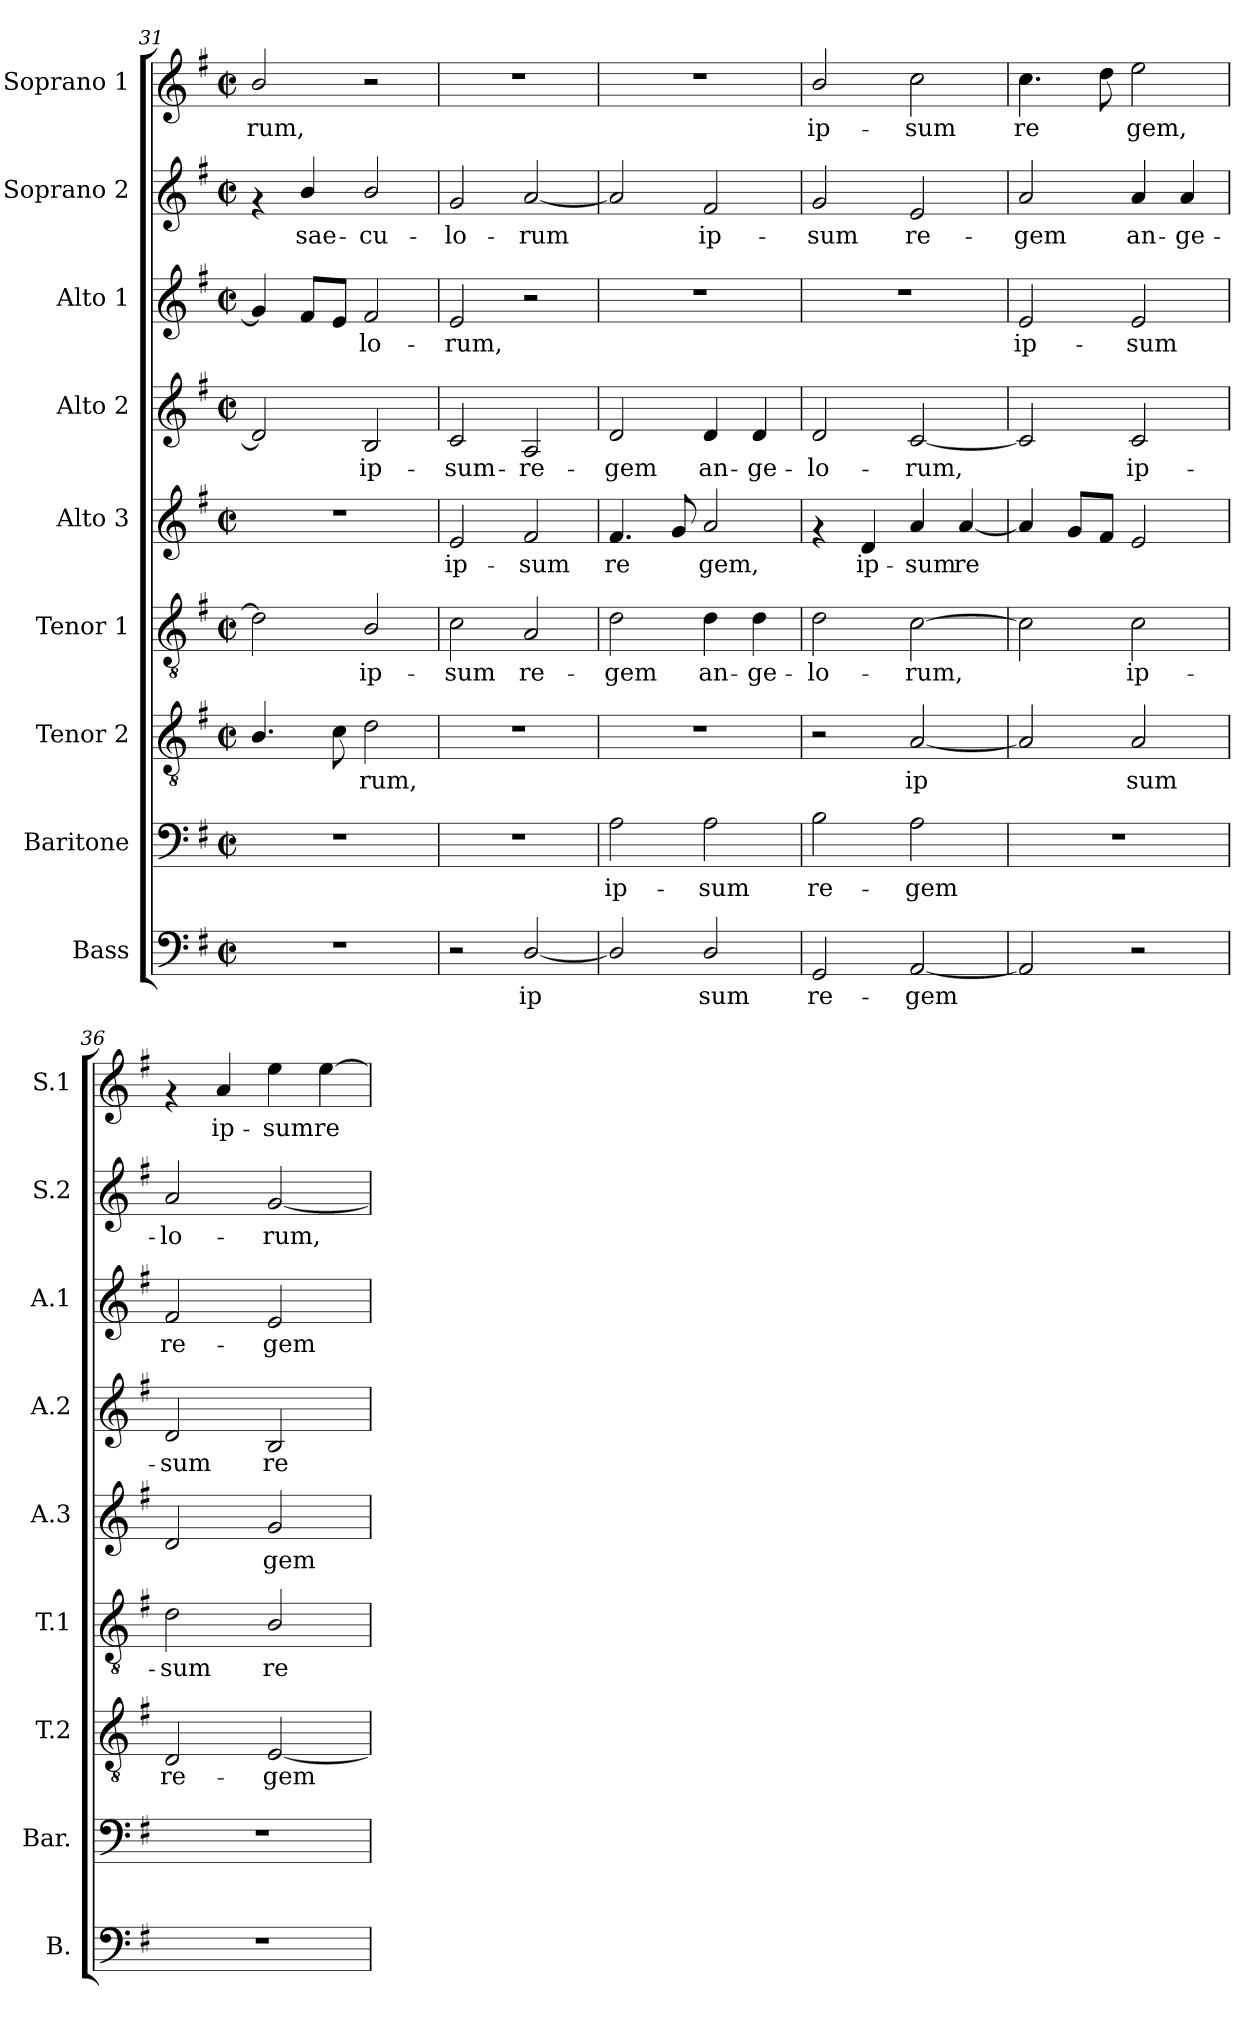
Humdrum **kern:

**kern	**text	**kern	**text	**kern	**text	**kern	**text	**kern	**text	**kern	**text	**kern	**text	**kern	**text	**kern	**text
*part9	*part9	*part8	*part8	*part7	*part7	*part6	*part6	*part5	*part5	*part4	*part4	*part3	*part3	*part2	*part2	*part1	*part1
*staff9	*staff9	*staff8	*staff8	*staff7	*staff7	*staff6	*staff6	*staff5	*staff5	*staff4	*staff4	*staff3	*staff3	*staff2	*staff2	*staff1	*staff1
*I"Bass	*	*I"Baritone	*	*I"Tenor 2	*	*I"Tenor 1	*	*I"Alto 3	*	*I"Alto 2	*	*I"Alto 1	*	*I"Soprano 2	*	*I"Soprano 1	*
*I'B.	*	*I'Bar.	*	*I'T.2	*	*I'T.1	*	*I'A.3	*	*I'A.2	*	*I'A.1	*	*I'S.2	*	*I'S.1	*
*clefF4	*	*clefF4	*	*clefGv2	*	*clefGv2	*	*clefG2	*	*clefG2	*	*clefG2	*	*clefG2	*	*clefG2	*
*k[f#]	*	*k[f#]	*	*k[f#]	*	*k[f#]	*	*k[f#]	*	*k[f#]	*	*k[f#]	*	*k[f#]	*	*k[f#]	*
*G:	*	*G:	*	*G:	*	*G:	*	*G:	*	*G:	*	*G:	*	*G:	*	*G:	*
*M2/2	*	*M2/2	*	*M2/2	*	*M2/2	*	*M2/2	*	*M2/2	*	*M2/2	*	*M2/2	*	*M2/2	*
*met(c|)	*	*met(c|)	*	*met(c|)	*	*met(c|)	*	*met(c|)	*	*met(c|)	*	*met(c|)	*	*met(c|)	*	*met(c|)	*
=31	=31	=31	=31	=31	=31	=31	=31	=31	=31	=31	=31	=31	=31	=31	=31	=31	=31
!	!	!	!	!	!LO:LY:b:cj	!	!LO:LY:b:cj	!	!	!	!LO:LY:b:cj	!	!LO:LY:b:cj	!	!	!	!LO:LY:b:cj
1r	.	1r	.	4.B/	--	2d\]	.	1r	.	2d/]	.	4g/]	--	4rf	.	2b/	-rum,
!	!	!	!	!	!	!	!	!	!	!	!	!	!LO:LY:b:cj	!	!LO:LY:b:cj	!	!
.	.	.	.	.	.	.	.	.	.	.	.	8f#/L	--	4b/	sae-	.	.
!	!	!	!	!	!LO:LY:b:cj	!	!	!	!	!	!	!	!LO:LY:b:cj	!	!	!	!
.	.	.	.	8c\	--	.	.	.	.	.	.	8e/J	--	.	.	.	.
!	!	!	!	!	!LO:LY:b:cj	!	!LO:LY:b:cj	!	!	!	!LO:LY:b:cj	!	!LO:LY:b:cj	!	!LO:LY:b:cj	!	!
.	.	.	.	2d\	-rum,	2B/	ip-	.	.	2B/	ip-	2f#/	-lo-	2b/	-cu-	2r	.
=32	=32	=32	=32	=32	=32	=32	=32	=32	=32	=32	=32	=32	=32	=32	=32	=32	=32
!	!	!	!	!	!	!	!LO:LY:b:cj	!	!LO:LY:b:cj	!	!LO:LY:b:cj	!	!LO:LY:b:cj	!	!LO:LY:b:cj	!	!
2r	.	1r	.	1r	.	2c\	-sum	2e/	-ip-	2c/	-sum-	2e/	-rum,	2g/	-lo-	1r	.
!	!LO:LY:b:cj	!	!	!	!	!	!LO:LY:b:cj	!	!LO:LY:b:cj	!	!LO:LY:b:cj	!	!	!	!LO:LY:b:cj	!	!
[<2D/	ip-	.	.	.	.	2A/	re-	2f#/	-sum	2A/	-re-	2r	.	[<2a/	-rum	.	.
=33	=33	=33	=33	=33	=33	=33	=33	=33	=33	=33	=33	=33	=33	=33	=33	=33	=33
!	!LO:LY:b:cj	!	!LO:LY:b:cj	!	!	!	!LO:LY:b:cj	!	!LO:LY:b:cj	!	!LO:LY:b:cj	!	!	!	!LO:LY:b:cj	!	!
2D/]	--	2A\	ip-	1r	.	2d\	-gem	4.f#/	re-	2d/	-gem	1r	.	2a/]	.	1r	.
!	!	!	!	!	!	!	!	!	!LO:LY:b:cj	!	!	!	!	!	!	!	!
.	.	.	.	.	.	.	.	8g/	--	.	.	.	.	.	.	.	.
!	!LO:LY:b:cj	!	!LO:LY:b:cj	!	!	!	!LO:LY:b:cj	!	!LO:LY:b:cj	!	!LO:LY:b:cj	!	!	!	!LO:LY:b:cj	!	!
2D/	-sum	2A\	-sum	.	.	4d\	an-	2a/	-gem,	4d/	an-	.	.	2f#/	ip-	.	.
!	!	!	!	!	!	!	!LO:LY:b:cj	!	!	!	!LO:LY:b:cj	!	!	!	!	!	!
.	.	.	.	.	.	4d\	-ge-	.	.	4d/	-ge-	.	.	.	.	.	.
=34	=34	=34	=34	=34	=34	=34	=34	=34	=34	=34	=34	=34	=34	=34	=34	=34	=34
!	!LO:LY:b:cj	!	!LO:LY:b:cj	!	!	!	!LO:LY:b:cj	!	!	!	!LO:LY:b:cj	!	!	!	!LO:LY:b:cj	!	!LO:LY:b:cj
2GG/	re-	2B\	re-	2r	.	2d\	-lo-	4rf	.	2d/	-lo-	1r	.	2g/	-sum	2b/	ip-
!	!	!	!	!	!	!	!	!	!LO:LY:b:cj	!	!	!	!	!	!	!	!
.	.	.	.	.	.	.	.	4d/	ip-	.	.	.	.	.	.	.	.
!	!LO:LY:b:cj	!	!LO:LY:b:cj	!	!LO:LY:b:cj	!	!LO:LY:b:cj	!	!LO:LY:b:cj	!	!LO:LY:b:cj	!	!	!	!LO:LY:b:cj	!	!LO:LY:b:cj
[<2AA/	-gem	2A\	-gem	[<2A/	ip-	[>2c\	-rum,	4a/	-sum	[<2c/	-rum,	.	.	2e/	re-	2cc\	-sum
!	!	!	!	!	!	!	!	!	!LO:LY:b:cj	!	!	!	!	!	!	!	!
.	.	.	.	.	.	.	.	[<4a/	re-	.	.	.	.	.	.	.	.
=35	=35	=35	=35	=35	=35	=35	=35	=35	=35	=35	=35	=35	=35	=35	=35	=35	=35
!	!LO:LY:b:cj	!	!	!	!LO:LY:b:cj	!	!LO:LY:b:cj	!	!LO:LY:b:cj	!	!LO:LY:b:cj	!	!LO:LY:b:cj	!	!LO:LY:b:cj	!	!LO:LY:b:cj
2AA/]	.	1r	.	2A/]	--	2c\]	.	4a/]	--	2c/]	.	2e/	ip-	2a/	-gem	4.cc\	re-
!	!	!	!	!	!	!	!	!	!LO:LY:b:cj	!	!	!	!	!	!	!	!
.	.	.	.	.	.	.	.	8g/L	--	.	.	.	.	.	.	.	.
!	!	!	!	!	!	!	!	!	!LO:LY:b:cj	!	!	!	!	!	!	!	!LO:LY:b:cj
.	.	.	.	.	.	.	.	8f#/J	--	.	.	.	.	.	.	8dd\	--
!	!	!	!	!	!LO:LY:b:cj	!	!LO:LY:b:cj	!	!LO:LY:b:cj	!	!LO:LY:b:cj	!	!LO:LY:b:cj	!	!LO:LY:b:cj	!	!LO:LY:b:cj
2r	.	.	.	2A/	-sum	2c\	ip-	2e/	--	2c/	ip-	2e/	-sum	4a/	an-	2ee\	-gem,
!	!	!	!	!	!	!	!	!	!	!	!	!	!	!	!LO:LY:b:cj	!	!
.	.	.	.	.	.	.	.	.	.	.	.	.	.	4a/	-ge-	.	.
=36	=36	=36	=36	=36	=36	=36	=36	=36	=36	=36	=36	=36	=36	=36	=36	=36	=36
!	!	!	!	!	!LO:LY:b:cj	!	!LO:LY:b:cj	!	!LO:LY:b:cj	!	!LO:LY:b:cj	!	!LO:LY:b:cj	!	!LO:LY:b:cj	!	!
1r	.	1r	.	2D/	re-	2d\	-sum	2d/	--	2d/	-sum	2f#/	re-	2a/	-lo-	4rf	.
!	!	!	!	!	!	!	!	!	!	!	!	!	!	!	!	!	!LO:LY:b:cj
.	.	.	.	.	.	.	.	.	.	.	.	.	.	.	.	4a/	ip-
!	!	!	!	!	!LO:LY:b:cj	!	!LO:LY:b:cj	!	!LO:LY:b:cj	!	!LO:LY:b:cj	!	!LO:LY:b:cj	!	!LO:LY:b:cj	!	!LO:LY:b:cj
.	.	.	.	[<2E/	-gem	2B/	re-	2g/	-gem	2B/	re-	2e/	-gem	[<2g/	-rum,	4ee\	-sum
!	!	!	!	!	!	!	!	!	!	!	!	!	!	!	!	!	!LO:LY:b:cj
.	.	.	.	.	.	.	.	.	.	.	.	.	.	.	.	[<4ee\	re-
=	=	=	=	=	=	=	=	=	=	=	=	=	=	=	=	=	=
*-	*-	*-	*-	*-	*-	*-	*-	*-	*-	*-	*-	*-	*-	*-	*-	*-	*-
